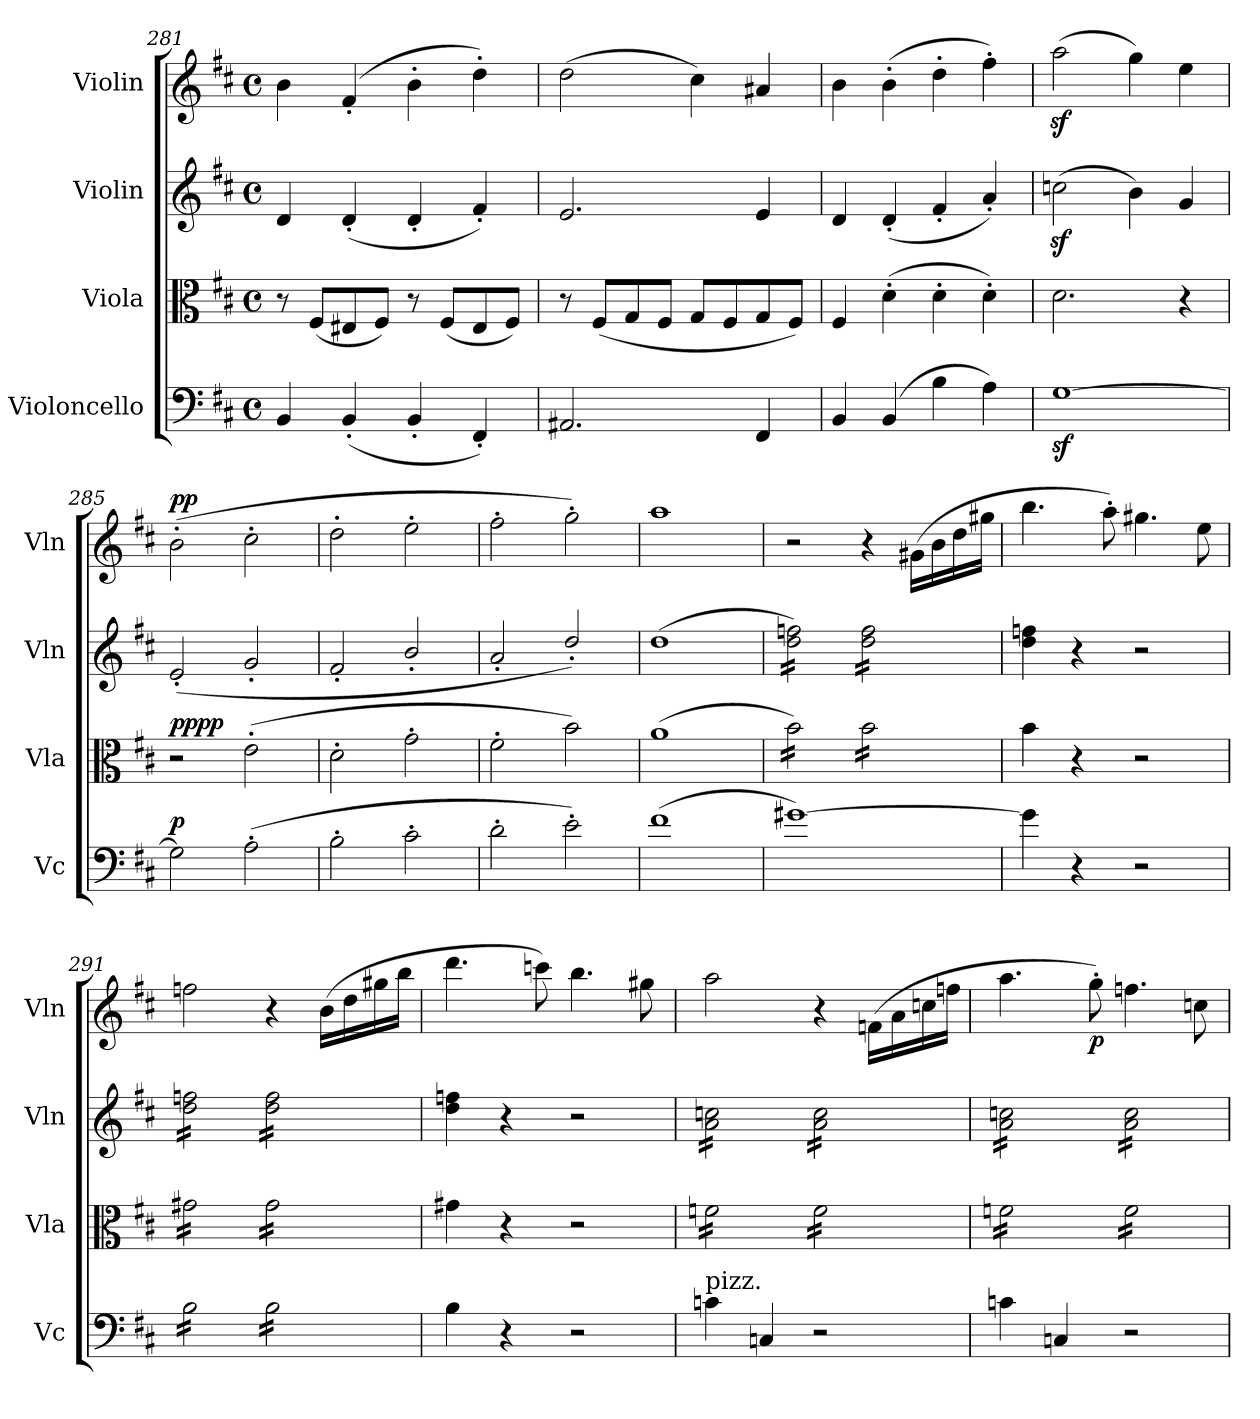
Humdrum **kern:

**kern	**dynam	**kern	**dynam	**kern	**kern	**dynam
*part4	*part4	*part3	*part3	*part2	*part1	*part1
*staff4	*staff4	*staff3	*staff3	*staff2	*staff1	*staff1
*I"Violoncello	*	*I"Viola	*	*I"Violin	*I"Violin	*
*I'Vc	*	*I'Vla	*	*I'Vln	*I'Vln	*
*clefF4	*	*clefC3	*	*clefG2	*clefG2	*
*k[f#c#]	*	*k[f#c#]	*	*k[f#c#]	*k[f#c#]	*
*M4/4	*	*M4/4	*	*M4/4	*M4/4	*
*met(c)	*	*met(c)	*	*met(c)	*met(c)	*
=281	=281	=281	=281	=281	=281	=281
4BB/	.	8r	.	4d/	4b\	.
.	.	(8F#/L	.	.	.	.
(4BB'/	.	8E#X/	.	(4d'/	(>4f#'/	.
.	.	8F#/J)	.	.	.	.
4BB'/	.	8r	.	4d'/	4b'\	.
.	.	(8F#/L	.	.	.	.
4FF#'/)	.	8E#/	.	4f#'/)	4dd'\)	.
.	.	8F#/J)	.	.	.	.
=282	=282	=282	=282	=282	=282	=282
2.AA#X/	.	8r	.	2.e/	(>2dd\	.
.	.	(8F#/L	.	.	.	.
.	.	8G/	.	.	.	.
.	.	8F#/J	.	.	.	.
.	.	8G/L	.	.	4cc#\)	.
.	.	8F#/	.	.	.	.
4FF#/	.	8G/	.	4e/	4a#X/	.
.	.	8F#/J)	.	.	.	.
!!LO:LB:g=z
=283	=283	=283	=283	=283	=283	=283
4BB/	.	4F#/	.	4d/	4b\	.
(>4BB/	.	(>4d'\	.	(4d'/	(>4b'\	.
4B\	.	4d'\	.	4f#'/	4dd'\	.
4A\)	.	4d'\)	.	4a'/)	4ff#'\)	.
=284	=284	=284	=284	=284	=284	=284
[1Gz>	.	2.d\	.	(>2ccnz>\	(>2aaz>\	.
.	.	.	.	4b\)	4gg\)	.
.	.	4r	.	4g/	4ee\	.
=285	=285	=285	=285	=285	=285	=285
!	!LO:DY:a	!	!LO:DY:a	!	!	!
!	!	!	!LO:DY:n=1:a	!	!	!LO:DY:a
2G\]	p	2r	pp pp	(>2e'/	(>2b'\	pp
(>2A'\	.	(>2e'\	.	2g'/	2cc#'\	.
=286	=286	=286	=286	=286	=286	=286
2B'\	.	2d'\	.	2f#'/	2dd'\	.
2c#'\	.	2g'\	.	2b'/	2ee'\	.
=287	=287	=287	=287	=287	=287	=287
2d'\	.	2f#'\	.	2a'/	2ff#'\	.
2e'\)	.	2b\)	.	2dd'/)	2gg'\)	.
=288	=288	=288	=288	=288	=288	=288
(>1f#	.	(>1a	.	(>1dd	1aa	.
=289	=289	=289	=289	=289	=289	=289
*	*	*tremolo	*	*	*	*
*	*	*	*	*tremolo	*	*
[1g#X)	.	16b\)LL	.	16dd\ 16ffn\)LL	2r	.
.	.	16b\)	.	16dd\ 16ffn\)	.	.
.	.	16b\)	.	16dd\ 16ffn\)	.	.
.	.	16b\)	.	16dd\ 16ffn\)	.	.
.	.	16b\)	.	16dd\ 16ffn\)	.	.
.	.	16b\)	.	16dd\ 16ffn\)	.	.
.	.	16b\)	.	16dd\ 16ffn\)	.	.
.	.	16b\)JJ	.	16dd\ 16ffn\)JJ	.	.
.	.	16b\LL	.	16dd\ 16ff\LL	4r	.
.	.	16b\	.	16dd\ 16ff\	.	.
.	.	16b\	.	16dd\ 16ff\	.	.
.	.	16b\	.	16dd\ 16ff\	.	.
.	.	16b\	.	16dd\ 16ff\	(>16g#X\LL	.
.	.	16b\	.	16dd\ 16ff\	16b\	.
.	.	16b\	.	16dd\ 16ff\	16dd\	.
.	.	16b\JJ	.	16dd\ 16ff\JJ	16gg#X\JJ	.
*	*	*	*	*Xtremolo	*	*
*	*	*Xtremolo	*	*	*	*
=290	=290	=290	=290	=290	=290	=290
4g#\]	.	4b\	.	4dd\ 4ffn\	4.bb\	.
4r	.	4r	.	4r	.	.
.	.	.	.	.	8aa'\)	.
2r	.	2r	.	2r	4.gg#X\	.
.	.	.	.	.	8ee\	.
=291	=291	=291	=291	=291	=291	=291
*tremolo	*	*	*	*	*	*
*	*	*tremolo	*	*	*	*
*	*	*	*	*tremolo	*	*
16B\LL	.	16g#X\LL	.	16dd\ 16ffn\LL	2ffn\	.
16B\	.	16g#X\	.	16dd\ 16ffn\	.	.
16B\	.	16g#X\	.	16dd\ 16ffn\	.	.
16B\	.	16g#X\	.	16dd\ 16ffn\	.	.
16B\	.	16g#X\	.	16dd\ 16ffn\	.	.
16B\	.	16g#X\	.	16dd\ 16ffn\	.	.
16B\	.	16g#X\	.	16dd\ 16ffn\	.	.
16B\JJ	.	16g#X\JJ	.	16dd\ 16ffn\JJ	.	.
16B\LL	.	16g#\LL	.	16dd\ 16ff\LL	4r	.
16B\	.	16g#\	.	16dd\ 16ff\	.	.
16B\	.	16g#\	.	16dd\ 16ff\	.	.
16B\	.	16g#\	.	16dd\ 16ff\	.	.
16B\	.	16g#\	.	16dd\ 16ff\	(>16b\LL	.
16B\	.	16g#\	.	16dd\ 16ff\	16dd\	.
16B\	.	16g#\	.	16dd\ 16ff\	16gg#X\	.
16B\JJ	.	16g#\JJ	.	16dd\ 16ff\JJ	16bb\JJ	.
*	*	*	*	*Xtremolo	*	*
*	*	*Xtremolo	*	*	*	*
*Xtremolo	*	*	*	*	*	*
=292	=292	=292	=292	=292	=292	=292
4B\	.	4g#X\	.	4dd\ 4ffn\	4.ddd\	.
4r	.	4r	.	4r	.	.
.	.	.	.	.	8cccn\)	.
2r	.	2r	.	2r	4.bb\	.
.	.	.	.	.	8gg#X\	.
=293	=293	=293	=293	=293	=293	=293
!LO:TX:a:t=pizz.	!	!	!	!	!	!
*	*	*tremolo	*	*	*	*
*	*	*	*	*tremolo	*	*
4cn\	.	16fn\LL	.	16a\ 16ccn\LL	2aa\	.
.	.	16fn\	.	16a\ 16ccn\	.	.
.	.	16fn\	.	16a\ 16ccn\	.	.
.	.	16fn\	.	16a\ 16ccn\	.	.
4Cn/	.	16fn\	.	16a\ 16ccn\	.	.
.	.	16fn\	.	16a\ 16ccn\	.	.
.	.	16fn\	.	16a\ 16ccn\	.	.
.	.	16fn\JJ	.	16a\ 16ccn\JJ	.	.
2r	.	16f\LL	.	16a\ 16cc\LL	4r	.
.	.	16f\	.	16a\ 16cc\	.	.
.	.	16f\	.	16a\ 16cc\	.	.
.	.	16f\	.	16a\ 16cc\	.	.
.	.	16f\	.	16a\ 16cc\	(>16fn\LL	.
.	.	16f\	.	16a\ 16cc\	16a\	.
.	.	16f\	.	16a\ 16cc\	16ccn\	.
.	.	16f\JJ	.	16a\ 16cc\JJ	16ffn\JJ	.
!!LO:LB:g=z
=294	=294	=294	=294	=294	=294	=294
4cn\	.	16fn\LL	.	16a\ 16ccn\LL	4.aa\	.
.	.	16fn\	.	16a\ 16ccn\	.	.
.	.	16fn\	.	16a\ 16ccn\	.	.
.	.	16fn\	.	16a\ 16ccn\	.	.
4Cn/	.	16fn\	.	16a\ 16ccn\	.	.
.	.	16fn\	.	16a\ 16ccn\	.	.
!	!	!	!	!	!	!LO:DY:b
.	.	16fn\	.	16a\ 16ccn\	8gg'\)	p
.	.	16fn\JJ	.	16a\ 16ccn\JJ	.	.
2r	.	16f\LL	.	16a\ 16cc\LL	4.ffn\	.
.	.	16f\	.	16a\ 16cc\	.	.
.	.	16f\	.	16a\ 16cc\	.	.
.	.	16f\	.	16a\ 16cc\	.	.
.	.	16f\	.	16a\ 16cc\	.	.
.	.	16f\	.	16a\ 16cc\	.	.
.	.	16f\	.	16a\ 16cc\	8ccn\	.
.	.	16f\JJ	.	16a\ 16cc\JJ	.	.
*	*	*	*	*Xtremolo	*	*
*	*	*Xtremolo	*	*	*	*
=	=	=	=	=	=	=
*-	*-	*-	*-	*-	*-	*-
